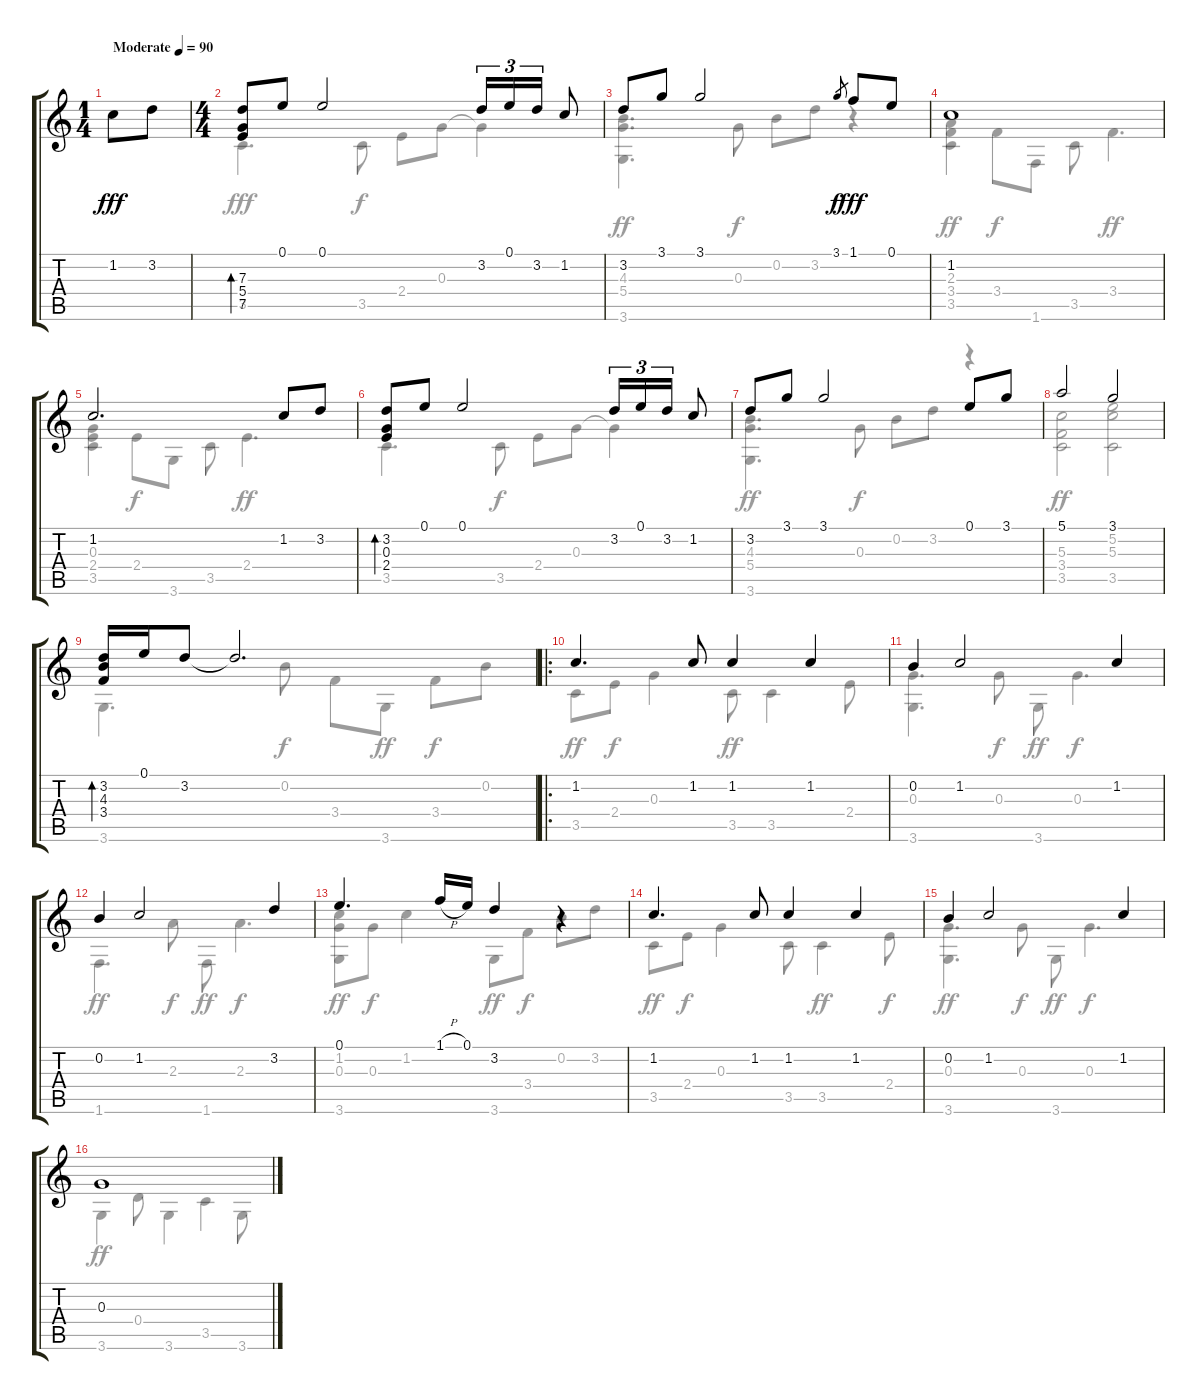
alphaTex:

\track "" {instrument acousticguitarnylon}
\staff {score tabs}
\tuning (E4 B3 G3 D3 A2 E2) {hide}
\voice
\ts (1 4)
\tempo (90 "Moderate")
\clef g2
\ks c
1.2.8{dy fff instrument acousticguitarnylon} 3.2.8 |
\ts (4 4)
(7.3 5.4 7.5).8{bd 120} 0.1.8 0.1.2 3.2.16{tu (3 2)} 0.1.16{tu (3 2)} 3.2.16{tu (3 2)} 1.2.8 |
3.2.8 3.1.8 3.1.2 3.1.8{gr dy f} 1.1.8{dy fff} 0.1.8 |
1.2.1 |
1.2.2{d} 1.2.8 3.2.8 |
(3.2 0.3 2.4).8{bd 120} 0.1.8 0.1.2 3.2.16{tu (3 2)} 0.1.16{tu (3 2)} 3.2.16{tu (3 2)} 1.2.8 |
3.2.8 3.1.8 3.1.2 0.1.8 3.1.8 |
5.1.2 3.1.2 |
(3.2 4.3 3.4).16{bd 120} 0.1.16 3.2.8 3.2{t}.2{d} |
\ro
1.2.4{d} 1.2.8 1.2.4 1.2.4 |
0.2.4 1.2.2 1.2.4 |
0.2.4 1.2.2 3.2.4 |
0.1.4{d} 1.1{h}.16 0.1.16 3.2.4 r.4 |
1.2.4{d} 1.2.8 1.2.4 1.2.4 |
0.2.4 1.2.2 1.2.4 |
0.3.1
\voice
\clef g2
\ottava regular
\simile none
\ks c
|
3.5.4{d} 3.5.8{dy f} 2.4.8 0.3.8 0.3{t}.4 |
(4.3 5.4 3.6).4{d dy ff} 0.3.8{dy f} 0.2.8 3.2.8 r.4 |
(2.3 3.4 3.5).4{dy ff} 3.4.8{dy f} 1.6.8 3.5.8 3.4.4{d dy ff} |
(0.3 2.4 3.5).4 2.4.8{dy f} 3.6.8 3.5.8 2.4.4{d dy ff} |
3.5.4{d} 3.5.8{dy f} 2.4.8 0.3.8 0.3{t}.4 |
(4.3 5.4 3.6).4{d dy ff} 0.3.8{dy f} 0.2.8 3.2.8 r.4 |
(5.3 3.4 3.5).2{dy ff} (5.2 5.3 3.5).2 |
3.6.4{d} 0.2.8{dy f} 3.4.8 3.6.8{dy ff} 3.4.8{dy f} 0.2.8 |
3.5.8{dy ff} 2.4.8{dy f} 0.3.4 3.5.8{dy ff} 3.5.4 2.4.8 |
(0.3 3.6).4{d} 0.3.8{dy f} 3.6.8{dy ff} 0.3.4{d dy f} |
1.6.4{d dy ff} 2.3.8{dy f} 1.6.8{dy ff} 2.3.4{d dy f} |
(1.2 0.3 3.6).8{dy ff} 0.3.8{dy f} 1.2.4 3.6.8{dy ff} 3.4.8{dy f} 0.2.8 3.2.8 |
3.5.8{dy ff} 2.4.8{dy f} 0.3.4 3.5.8 3.5.4{dy ff} 2.4.8{dy f} |
(0.3 3.6).4{d dy ff} 0.3.8{dy f} 3.6.8{dy ff} 0.3.4{d dy f} |
3.6.4{dy ff} 0.4.8 3.6.4 3.5.4 3.6.8
